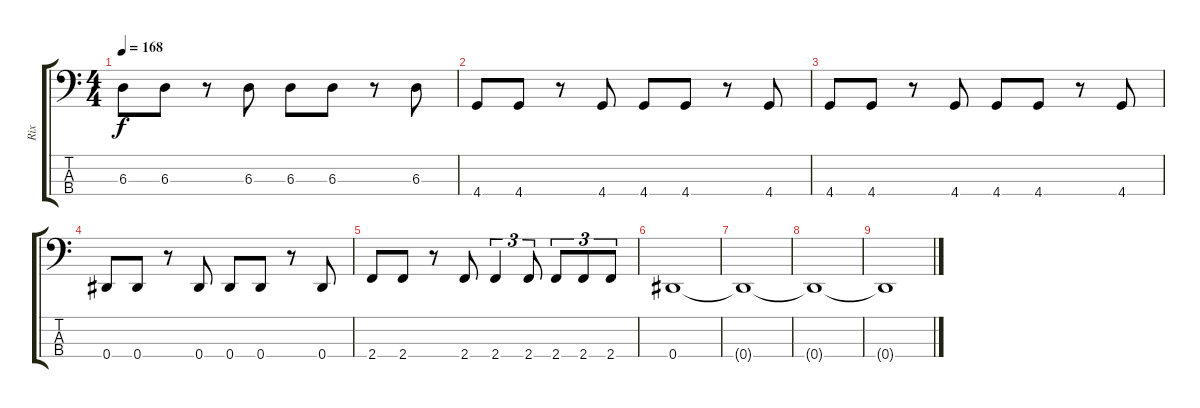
\track ("Rix" "Rix") {instrument electricbasspick}
\staff {score tabs}
\tuning (Gb2 Db2 Ab1 Eb1) {hide}
\ts (4 4)
\tempo 168
\clef f4
\ks c
6.3.8{dy f} 6.3.8 r.8 6.3.8 6.3.8 6.3.8 r.8 6.3.8 |
4.4.8 4.4.8 r.8 4.4.8 4.4.8 4.4.8 r.8 4.4.8 |
4.4.8 4.4.8 r.8 4.4.8 4.4.8 4.4.8 r.8 4.4.8 |
0.4.8 0.4.8 r.8 0.4.8 0.4.8 0.4.8 r.8 0.4.8 |
2.4.8 2.4.8 r.8 2.4.8 2.4.4{tu (3 2)} 2.4.8{tu (3 2)} 2.4.8{tu (3 2)} 2.4.8{tu (3 2)} 2.4.8{tu (3 2)} |
0.4.1 |
0.4{t}.1 |
0.4{t}.1 |
0.4{t}.1
